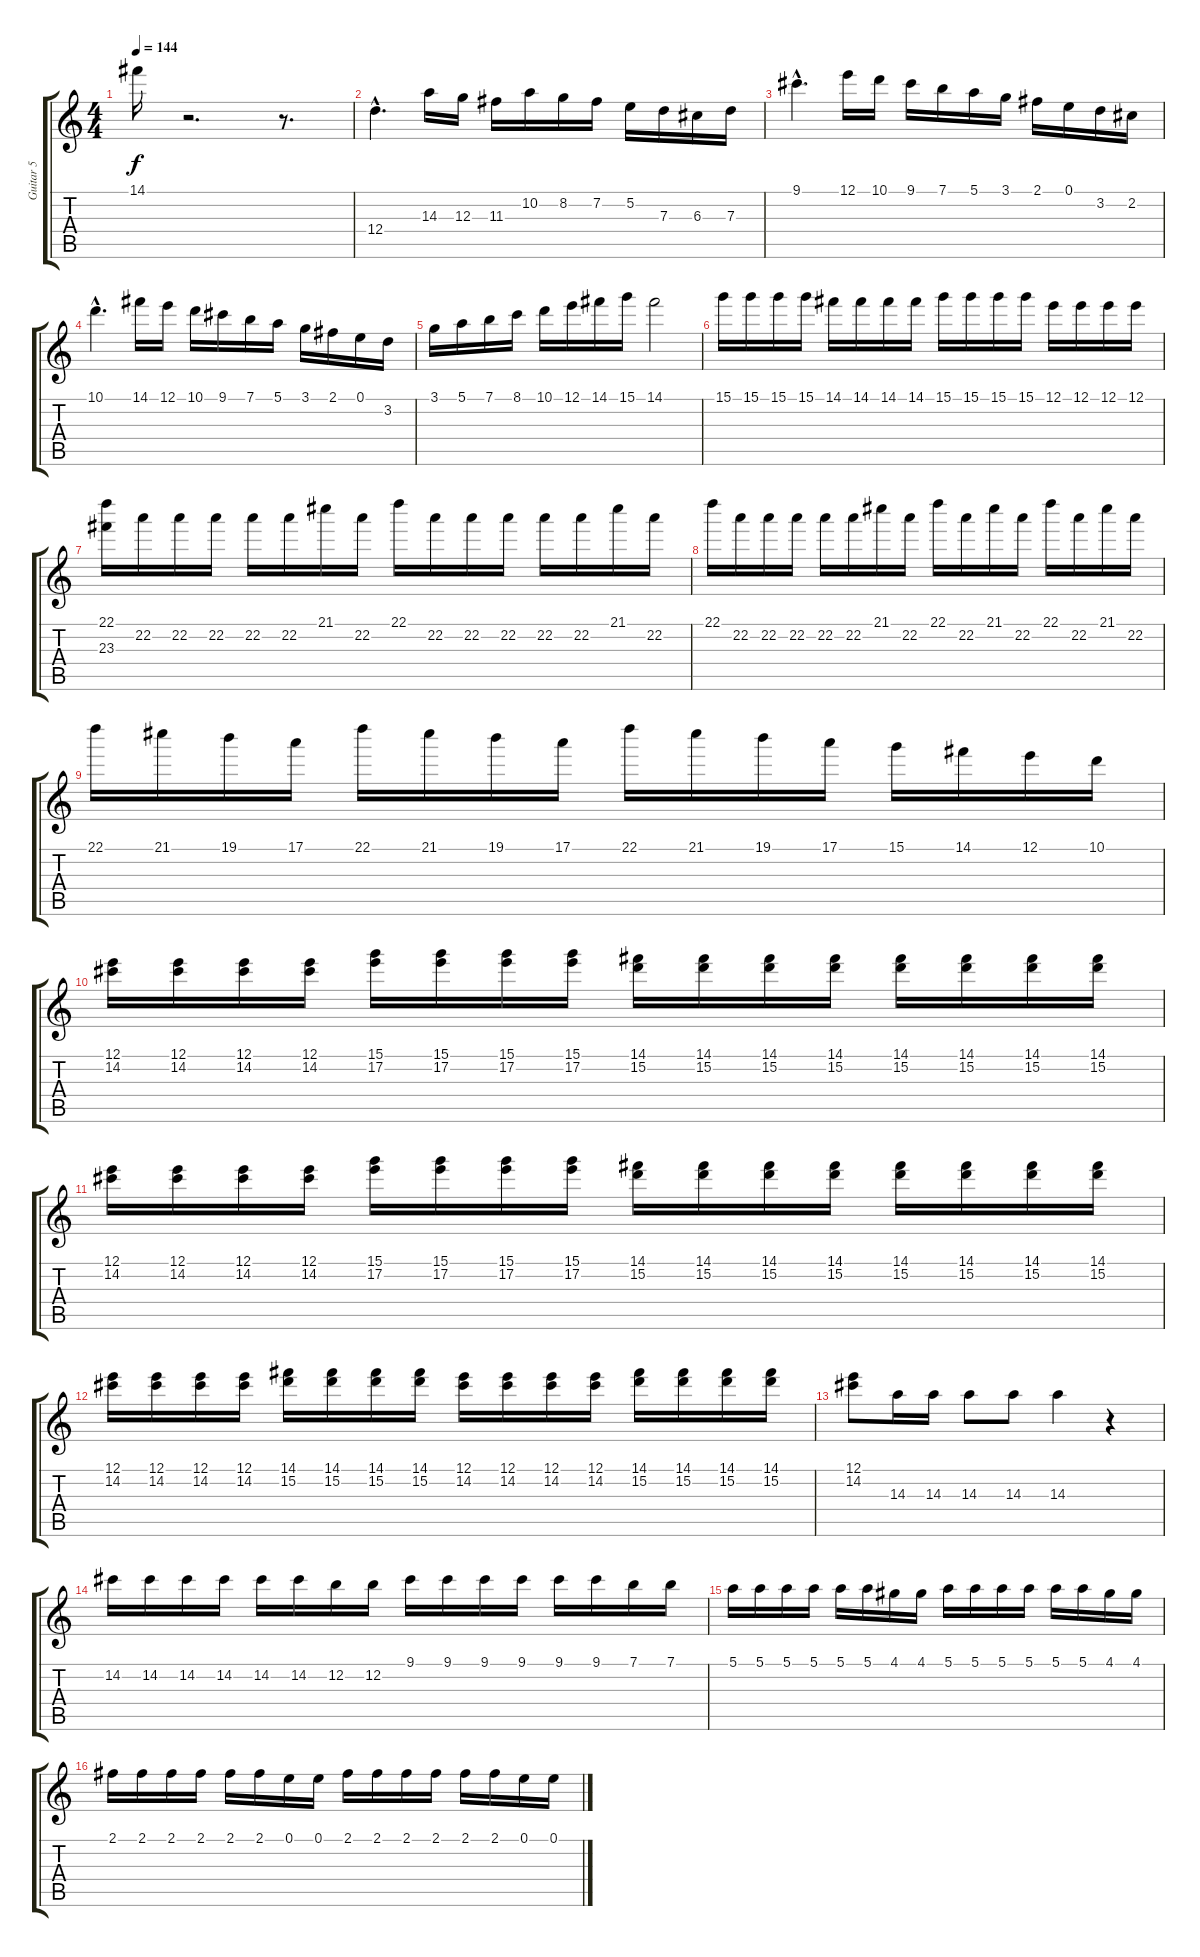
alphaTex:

\track ("Guitar 5" "Guitar 5") {instrument acousticguitarnylon}
\staff {score tabs}
\tuning (E4 B3 G3 D3 A2 E2) {hide}
\ts (4 4)
\tempo 144
\clef g2
\ks c
14.1.16{dy f} r.2{d} r.8{d} |
12.4{hac}.4{d} 14.3.16 12.3.16 11.3.16 10.2.16 8.2.16 7.2.16 5.2.16 7.3.16 6.3.16 7.3.16 |
9.1{hac}.4{d} 12.1.16 10.1.16 9.1.16 7.1.16 5.1.16 3.1.16 2.1.16 0.1.16 3.2.16 2.2.16 |
10.1{hac}.4{d} 14.1.16 12.1.16 10.1.16 9.1.16 7.1.16 5.1.16 3.1.16 2.1.16 0.1.16 3.2.16 |
3.1.16 5.1.16 7.1.16 8.1.16 10.1.16 12.1.16 14.1.16 15.1.16 14.1.2 |
15.1.16 15.1.16 15.1.16 15.1.16 14.1.16 14.1.16 14.1.16 14.1.16 15.1.16 15.1.16 15.1.16 15.1.16 12.1.16 12.1.16 12.1.16 12.1.16 |
(22.1 23.3).16 22.2.16 22.2.16 22.2.16 22.2.16 22.2.16 21.1.16 22.2.16 22.1.16 22.2.16 22.2.16 22.2.16 22.2.16 22.2.16 21.1.16 22.2.16 |
22.1.16 22.2.16 22.2.16 22.2.16 22.2.16 22.2.16 21.1.16 22.2.16 22.1.16 22.2.16 21.1.16 22.2.16 22.1.16 22.2.16 21.1.16 22.2.16 |
22.1.16 21.1.16 19.1.16 17.1.16 22.1.16 21.1.16 19.1.16 17.1.16 22.1.16 21.1.16 19.1.16 17.1.16 15.1.16 14.1.16 12.1.16 10.1.16 |
(12.1 14.2).16 (12.1 14.2).16 (12.1 14.2).16 (12.1 14.2).16 (15.1 17.2).16 (15.1 17.2).16 (15.1 17.2).16 (15.1 17.2).16 (14.1 15.2).16 (14.1 15.2).16 (14.1 15.2).16 (14.1 15.2).16 (14.1 15.2).16 (14.1 15.2).16 (14.1 15.2).16 (14.1 15.2).16 |
(12.1 14.2).16 (12.1 14.2).16 (12.1 14.2).16 (12.1 14.2).16 (15.1 17.2).16 (15.1 17.2).16 (15.1 17.2).16 (15.1 17.2).16 (14.1 15.2).16 (14.1 15.2).16 (14.1 15.2).16 (14.1 15.2).16 (14.1 15.2).16 (14.1 15.2).16 (14.1 15.2).16 (14.1 15.2).16 |
(12.1 14.2).16 (12.1 14.2).16 (12.1 14.2).16 (12.1 14.2).16 (14.1 15.2).16 (14.1 15.2).16 (14.1 15.2).16 (14.1 15.2).16 (12.1 14.2).16 (12.1 14.2).16 (12.1 14.2).16 (12.1 14.2).16 (14.1 15.2).16 (14.1 15.2).16 (14.1 15.2).16 (14.1 15.2).16 |
(12.1 14.2).8 14.3.16 14.3.16 14.3.8 14.3.8 14.3.4 r.4 |
14.2.16 14.2.16 14.2.16 14.2.16 14.2.16 14.2.16 12.2.16 12.2.16 9.1.16 9.1.16 9.1.16 9.1.16 9.1.16 9.1.16 7.1.16 7.1.16 |
5.1.16 5.1.16 5.1.16 5.1.16 5.1.16 5.1.16 4.1.16 4.1.16 5.1.16 5.1.16 5.1.16 5.1.16 5.1.16 5.1.16 4.1.16 4.1.16 |
2.1.16 2.1.16 2.1.16 2.1.16 2.1.16 2.1.16 0.1.16 0.1.16 2.1.16 2.1.16 2.1.16 2.1.16 2.1.16 2.1.16 0.1.16 0.1.16
